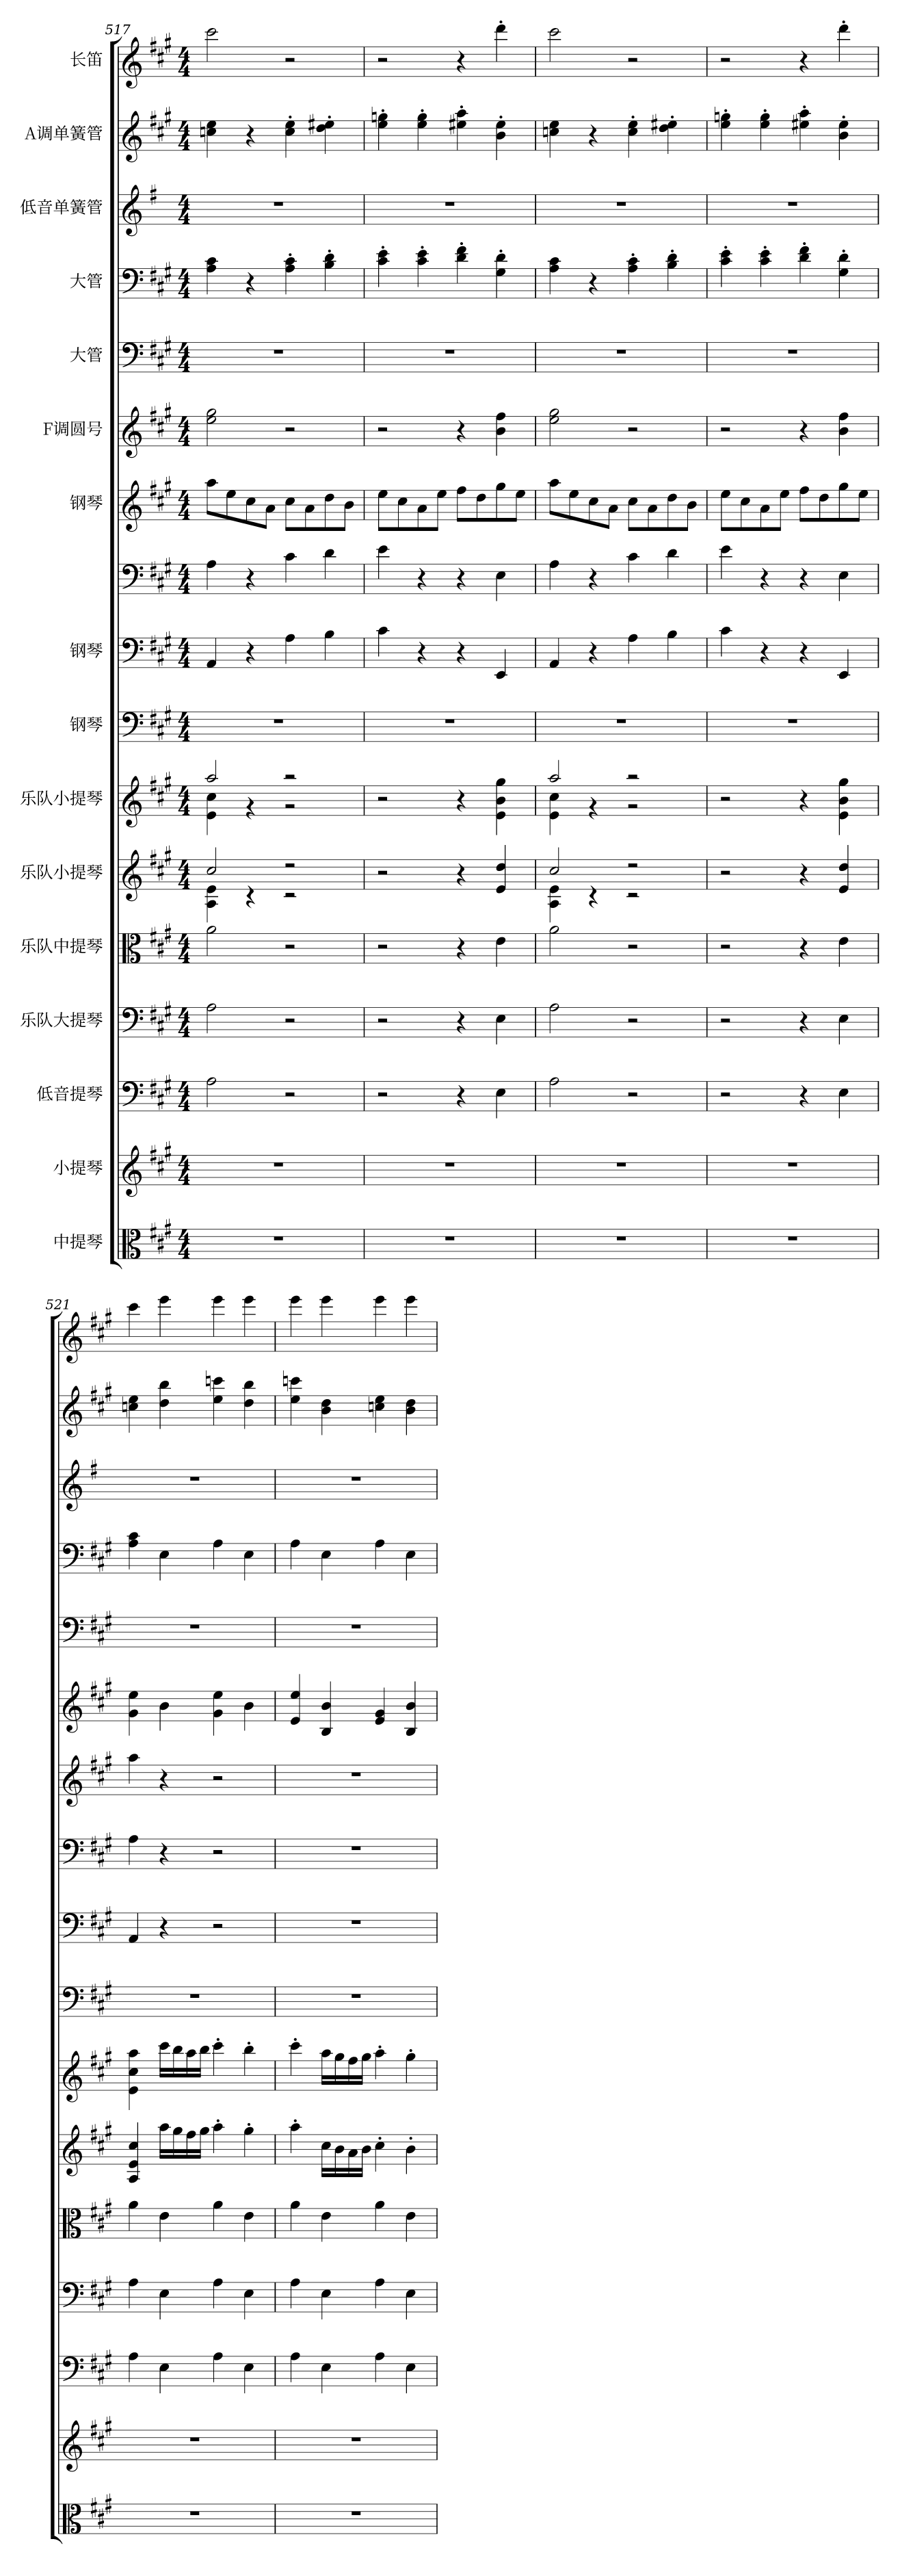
**kern	**kern	**kern	**kern	**kern	**kern	**kern	**kern	**kern	**kern	**kern	**kern	**kern	**kern	**kern	**kern	**kern
*part16	*part15	*part14	*part13	*part12	*part11	*part10	*part9	*part8	*part8	*part7	*part6	*part5	*part4	*part3	*part2	*part1
*staff17	*staff16	*staff15	*staff14	*staff13	*staff12	*staff11	*staff10	*staff9	*staff8	*staff7	*staff6	*staff5	*staff4	*staff3	*staff2	*staff1
*I"中提琴	*I"小提琴	*I"低音提琴	*I"乐队大提琴	*I"乐队中提琴	*I"乐队小提琴	*I"乐队小提琴	*I"钢琴	*I"钢琴	*	*I"钢琴	*I"F调圆号	*I"大管	*I"大管	*I"低音单簧管	*I"A调单簧管	*I"长笛
*clefC3	*clefG2	*clefF4	*clefF4	*clefC3	*clefG2	*clefG2	*clefF4	*clefF4	*clefF4	*clefG2	*clefG2	*clefF4	*clefF4	*clefG2	*clefG2	*clefG2
*	*	*ITrd7c12	*	*	*	*	*	*	*	*	*ITrd4c7	*	*	*ITrd8c14	*ITrd2c3	*
*k[f#c#g#]	*k[f#c#g#]	*k[f#c#g#]	*k[f#c#g#]	*k[f#c#g#]	*k[f#c#g#]	*k[f#c#g#]	*k[f#c#g#]	*k[f#c#g#]	*k[f#c#g#]	*k[f#c#g#]	*k[f#c#]	*k[f#c#g#]	*k[f#c#g#]	*k[f#]	*k[f#c#g#d#a#e#]	*k[f#c#g#]
*M4/4	*M4/4	*M4/4	*M4/4	*M4/4	*M4/4	*M4/4	*M4/4	*M4/4	*M4/4	*M4/4	*M4/4	*M4/4	*M4/4	*M4/4	*M4/4	*M4/4
=517	=517	=517	=517	=517	=517	=517	=517	=517	=517	=517	=517	=517	=517	=517	=517	=517
*	*	*	*	*	*^	*^	*	*	*	*	*	*	*	*	*	*
1r	1r	2AA\	2A\	2a\	2cc#/	4A\ 4e\	2aa/	4e\ 4cc#\	1r	4AA/	4A\	8aa\L	2a\ 2cc#\	1r	4A\ 4c#\	1r	4an\ 4cc#\	2ccc#\
.	.	.	.	.	.	.	.	.	.	.	.	8ee\	.	.	.	.	.	.
.	.	.	.	.	.	4r	.	4r	.	4r	4r	8cc#\	.	.	4r	.	4r	.
.	.	.	.	.	.	.	.	.	.	.	.	8a\J	.	.	.	.	.	.
.	.	2r	2r	2r	2r	2r	2r	2r	.	4A\	4c#\	8cc#\L	2r	.	4A\' 4c#\'	.	4a\' 4cc#\'	2r
.	.	.	.	.	.	.	.	.	.	.	.	8a\	.	.	.	.	.	.
.	.	.	.	.	.	.	.	.	.	4B\	4d\	8dd\	.	.	4B\' 4d\'	.	4b\' 4cc##X\'	.
.	.	.	.	.	.	.	.	.	.	.	.	8b\J	.	.	.	.	.	.
*	*	*	*	*	*v	*v	*	*	*	*	*	*	*	*	*	*	*	*
*	*	*	*	*	*	*v	*v	*	*	*	*	*	*	*	*	*	*
=518	=518	=518	=518	=518	=518	=518	=518	=518	=518	=518	=518	=518	=518	=518	=518	=518
1r	1r	2r	2r	2r	2r	2r	1r	4c#\	4e\	8ee\L	2r	1r	4c#\' 4e\'	1r	4cc#\' 4een\'	2r
.	.	.	.	.	.	.	.	.	.	8cc#\	.	.	.	.	.	.
.	.	.	.	.	.	.	.	4r	4r	8a\	.	.	4c#\' 4e\'	.	4cc#\' 4ee\'	.
.	.	.	.	.	.	.	.	.	.	8ee\J	.	.	.	.	.	.
.	.	4r	4r	4r	4r	4r	.	4r	4r	8ff#\L	4r	.	4d\' 4f#\'	.	4cc##X\' 4ff#\'	4r
.	.	.	.	.	.	.	.	.	.	8dd\	.	.	.	.	.	.
.	.	4EE\	4E\	4e\	4e/ 4dd/	4e\ 4b\ 4gg#\	.	4EE/	4E\	8gg#\	4e\ 4b\	.	4G#\' 4d\'	.	4g#\' 4cc##\'	4ddd'\
.	.	.	.	.	.	.	.	.	.	8ee\J	.	.	.	.	.	.
=519	=519	=519	=519	=519	=519	=519	=519	=519	=519	=519	=519	=519	=519	=519	=519	=519
*	*	*	*	*	*^	*^	*	*	*	*	*	*	*	*	*	*
1r	1r	2AA\	2A\	2a\	2cc#/	4A\ 4e\	2aa/	4e\ 4cc#\	1r	4AA/	4A\	8aa\L	2a\ 2cc#\	1r	4A\ 4c#\	1r	4an\ 4cc#\	2ccc#\
.	.	.	.	.	.	.	.	.	.	.	.	8ee\	.	.	.	.	.	.
.	.	.	.	.	.	4r	.	4r	.	4r	4r	8cc#\	.	.	4r	.	4r	.
.	.	.	.	.	.	.	.	.	.	.	.	8a\J	.	.	.	.	.	.
.	.	2r	2r	2r	2r	2r	2r	2r	.	4A\	4c#\	8cc#\L	2r	.	4A\' 4c#\'	.	4a\' 4cc#\'	2r
.	.	.	.	.	.	.	.	.	.	.	.	8a\	.	.	.	.	.	.
.	.	.	.	.	.	.	.	.	.	4B\	4d\	8dd\	.	.	4B\' 4d\'	.	4b\' 4cc##X\'	.
.	.	.	.	.	.	.	.	.	.	.	.	8b\J	.	.	.	.	.	.
*	*	*	*	*	*v	*v	*	*	*	*	*	*	*	*	*	*	*	*
*	*	*	*	*	*	*v	*v	*	*	*	*	*	*	*	*	*	*
!!LO:PB:g=z
=520	=520	=520	=520	=520	=520	=520	=520	=520	=520	=520	=520	=520	=520	=520	=520	=520
1r	1r	2r	2r	2r	2r	2r	1r	4c#\	4e\	8ee\L	2r	1r	4c#\' 4e\'	1r	4cc#\' 4een\'	2r
.	.	.	.	.	.	.	.	.	.	8cc#\	.	.	.	.	.	.
.	.	.	.	.	.	.	.	4r	4r	8a\	.	.	4c#\' 4e\'	.	4cc#\' 4ee\'	.
.	.	.	.	.	.	.	.	.	.	8ee\J	.	.	.	.	.	.
.	.	4r	4r	4r	4r	4r	.	4r	4r	8ff#\L	4r	.	4d\' 4f#\'	.	4cc##X\' 4ff#\'	4r
.	.	.	.	.	.	.	.	.	.	8dd\	.	.	.	.	.	.
.	.	4EE\	4E\	4e\	4e/ 4dd/	4e\ 4b\ 4gg#\	.	4EE/	4E\	8gg#\	4e\ 4b\	.	4G#\' 4d\'	.	4g#\' 4cc##\'	4ddd'\
.	.	.	.	.	.	.	.	.	.	8ee\J	.	.	.	.	.	.
=521	=521	=521	=521	=521	=521	=521	=521	=521	=521	=521	=521	=521	=521	=521	=521	=521
1r	1r	4AA\	4A\	4a\	4A/ 4e/ 4cc#/	4e\ 4cc#\ 4aa\	1r	4AA/	4A\	4aa\	4c#\ 4a\	1r	4A\ 4c#\	1r	4an\ 4cc#\	4ccc#\
.	.	4EE\	4E\	4e\	16aa\LL	16ccc#\LL	.	4r	4r	4r	4e\	.	4E\	.	4b\ 4gg#\	4eee\
.	.	.	.	.	16gg#\	16bb\	.	.	.	.	.	.	.	.	.	.
.	.	.	.	.	16ff#\	16aa\	.	.	.	.	.	.	.	.	.	.
.	.	.	.	.	16gg#\JJ	16bb\JJ	.	.	.	.	.	.	.	.	.	.
.	.	4AA\	4A\	4a\	4aa'\	4ccc#'\	.	2r	2r	2r	4c#\ 4a\	.	4A\	.	4cc#\ 4aan\	4eee\
.	.	4EE\	4E\	4e\	4gg#'\	4bb'\	.	.	.	.	4e\	.	4E\	.	4b\ 4gg#\	4eee\
=522	=522	=522	=522	=522	=522	=522	=522	=522	=522	=522	=522	=522	=522	=522	=522	=522
1r	1r	4AA\	4A\	4a\	4aa'\	4ccc#'\	1r	1r	1r	1r	4A/ 4a/	1r	4A\	1r	4cc#\ 4aan\	4eee\
.	.	4EE\	4E\	4e\	16cc#\LL	16aa\LL	.	.	.	.	4E/ 4e/	.	4E\	.	4g#\ 4b\	4eee\
.	.	.	.	.	16b\	16gg#\	.	.	.	.	.	.	.	.	.	.
.	.	.	.	.	16a\	16ff#\	.	.	.	.	.	.	.	.	.	.
.	.	.	.	.	16b\JJ	16gg#\JJ	.	.	.	.	.	.	.	.	.	.
.	.	4AA\	4A\	4a\	4cc#'\	4aa'\	.	.	.	.	4A/ 4c#/	.	4A\	.	4an\ 4cc#\	4eee\
.	.	4EE\	4E\	4e\	4b'\	4gg#'\	.	.	.	.	4E/ 4e/	.	4E\	.	4g#\ 4b\	4eee\
=	=	=	=	=	=	=	=	=	=	=	=	=	=	=	=	=
*-	*-	*-	*-	*-	*-	*-	*-	*-	*-	*-	*-	*-	*-	*-	*-	*-
